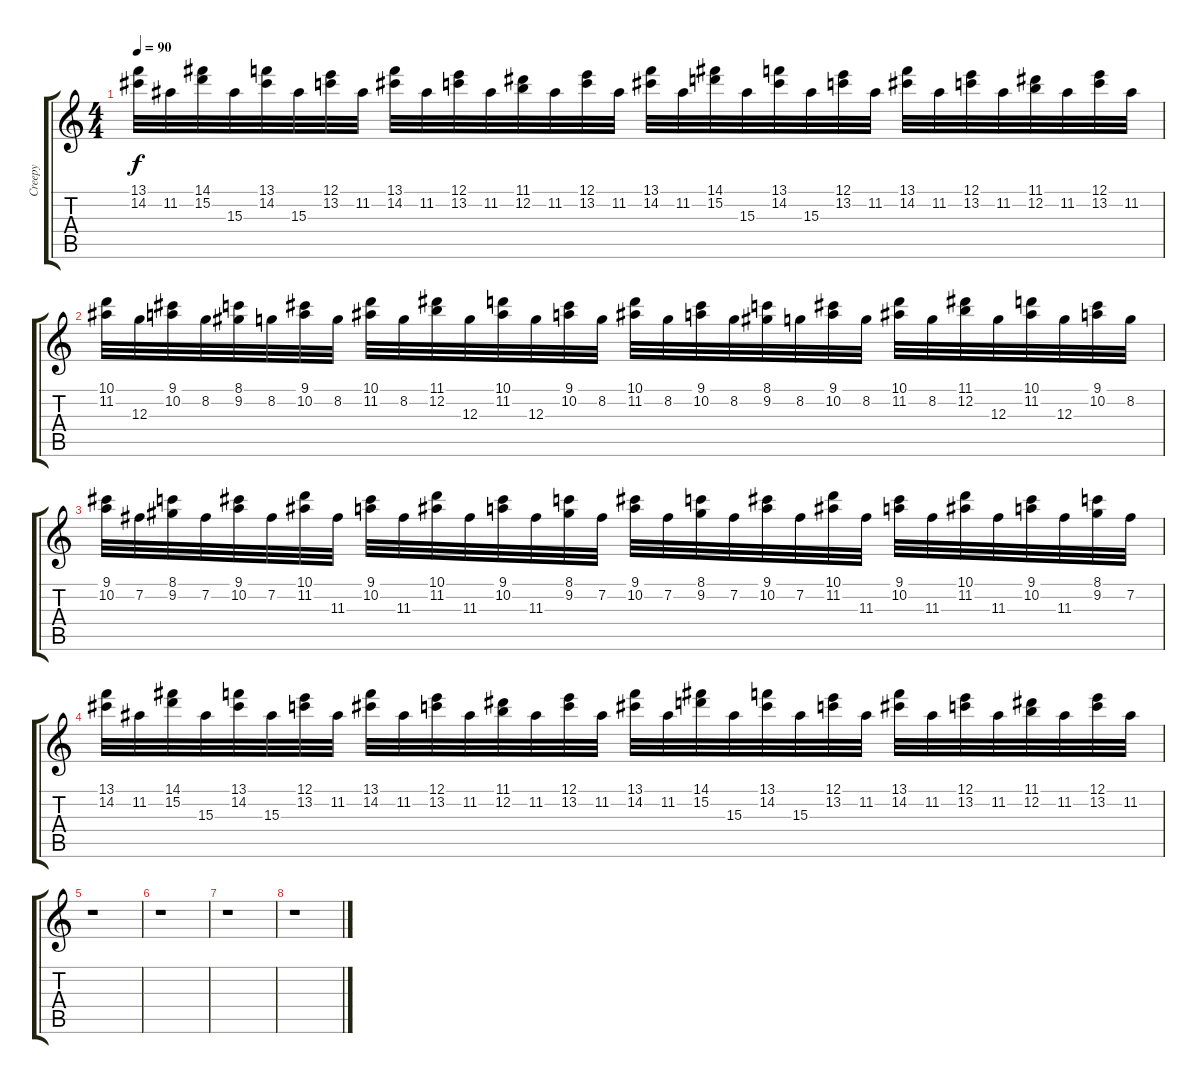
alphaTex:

\track ("Creepy" "Creepy") {instrument distortionguitar}
\staff {score tabs}
\tuning (E4 B3 G3 D3 A2 E2) {hide}
\ts (4 4)
\tempo 90
\clef g2
\ks c
(13.1 14.2).32{dy f} 11.2.32 (14.1 15.2).32 15.3.32 (13.1 14.2).32 15.3.32 (12.1 13.2).32 11.2.32 (13.1 14.2).32 11.2.32 (12.1 13.2).32 11.2.32 (11.1 12.2).32 11.2.32 (12.1 13.2).32 11.2.32 (13.1 14.2).32 11.2.32 (14.1 15.2).32 15.3.32 (13.1 14.2).32 15.3.32 (12.1 13.2).32 11.2.32 (13.1 14.2).32 11.2.32 (12.1 13.2).32 11.2.32 (11.1 12.2).32 11.2.32 (12.1 13.2).32 11.2.32 |
(10.1 11.2).32 12.3.32 (9.1 10.2).32 8.2.32 (8.1 9.2).32 8.2.32 (9.1 10.2).32 8.2.32 (10.1 11.2).32 8.2.32 (11.1 12.2).32 12.3.32 (10.1 11.2).32 12.3.32 (9.1 10.2).32 8.2.32 (10.1 11.2).32 8.2.32 (9.1 10.2).32 8.2.32 (8.1 9.2).32 8.2.32 (9.1 10.2).32 8.2.32 (10.1 11.2).32 8.2.32 (11.1 12.2).32 12.3.32 (10.1 11.2).32 12.3.32 (9.1 10.2).32 8.2.32 |
(9.1 10.2).32 7.2.32 (8.1 9.2).32 7.2.32 (9.1 10.2).32 7.2.32 (10.1 11.2).32 11.3.32 (9.1 10.2).32 11.3.32 (10.1 11.2).32 11.3.32 (9.1 10.2).32 11.3.32 (8.1 9.2).32 7.2.32 (9.1 10.2).32 7.2.32 (8.1 9.2).32 7.2.32 (9.1 10.2).32 7.2.32 (10.1 11.2).32 11.3.32 (9.1 10.2).32 11.3.32 (10.1 11.2).32 11.3.32 (9.1 10.2).32 11.3.32 (8.1 9.2).32 7.2.32 |
(13.1 14.2).32 11.2.32 (14.1 15.2).32 15.3.32 (13.1 14.2).32 15.3.32 (12.1 13.2).32 11.2.32 (13.1 14.2).32 11.2.32 (12.1 13.2).32 11.2.32 (11.1 12.2).32 11.2.32 (12.1 13.2).32 11.2.32 (13.1 14.2).32 11.2.32 (14.1 15.2).32 15.3.32 (13.1 14.2).32 15.3.32 (12.1 13.2).32 11.2.32 (13.1 14.2).32 11.2.32 (12.1 13.2).32 11.2.32 (11.1 12.2).32 11.2.32 (12.1 13.2).32 11.2.32 |
r.1 |
r.1 |
r.1 |
r.1
